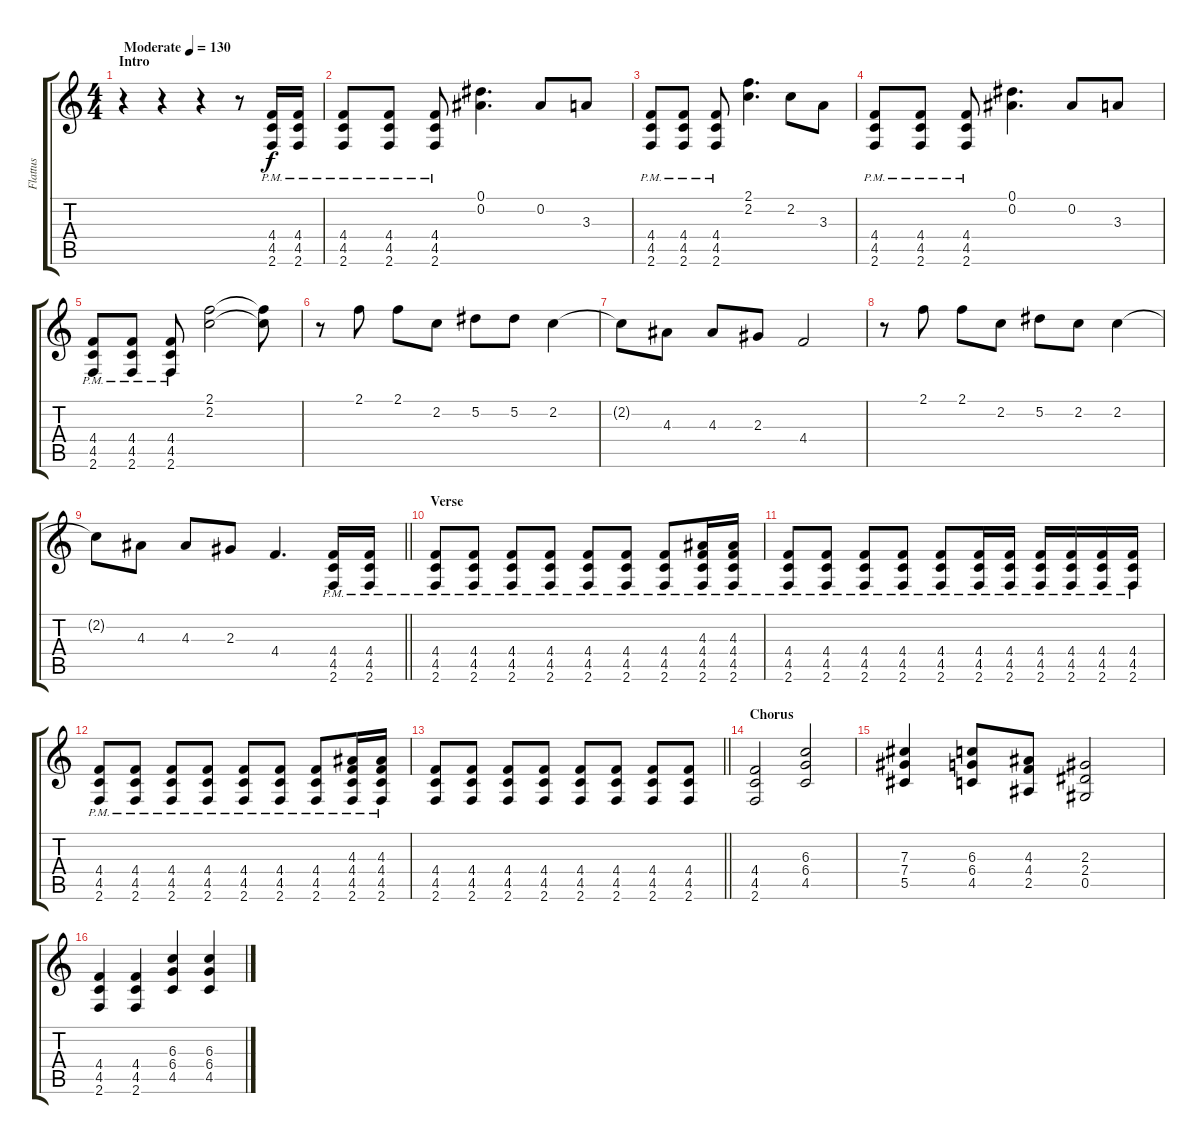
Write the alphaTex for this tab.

\track ("Flattus" "Flattus") {instrument distortionguitar}
\staff {score tabs}
\tuning (Eb4 Bb3 Gb3 Db3 Ab2 Eb2) {hide}
\ts (4 4)
\section ("" "Intro")
\tempo (130 "Moderate")
\clef g2
\ks c
r.4{dy f instrument distortionguitar} r.4 r.4 r.8 (4.4{pm} 4.5{pm} 2.6{pm}).16 (4.4{pm} 4.5{pm} 2.6{pm}).16 |
(4.4{pm} 4.5{pm} 2.6{pm}).8 (4.4{pm} 4.5{pm} 2.6{pm}).8 (4.4{pm} 4.5{pm} 2.6{pm}).8 (0.1 0.2).4{d} 0.2.8 3.3.8 |
(4.4{pm} 4.5{pm} 2.6{pm}).8 (4.4{pm} 4.5{pm} 2.6{pm}).8 (4.4{pm} 4.5{pm} 2.6{pm}).8 (2.1 2.2).4{d} 2.2.8 3.3.8 |
(4.4{pm} 4.5{pm} 2.6{pm}).8 (4.4{pm} 4.5{pm} 2.6{pm}).8 (4.4{pm} 4.5{pm} 2.6{pm}).8 (0.1 0.2).4{d} 0.2.8 3.3.8 |
(4.4{pm} 4.5{pm} 2.6{pm}).8 (4.4{pm} 4.5{pm} 2.6{pm}).8 (4.4{pm} 4.5{pm} 2.6{pm}).8 (2.1 2.2).2 (2.1{t} 2.2{t}).8 |
r.8 2.1.8 2.1.8 2.2.8 5.2.8 5.2.8 2.2.4 |
2.2{t}.8 4.3.8 4.3.8 2.3.8 4.4.2 |
r.8 2.1.8 2.1.8 2.2.8 5.2.8 2.2.8 2.2.4 |
\barLineRight lightlight
2.2{t}.8 4.3.8 4.3.8 2.3.8 4.4.4{d} (4.4{pm} 4.5{pm} 2.6{pm}).16 (4.4{pm} 4.5{pm} 2.6{pm}).16 |
\section ("" "Verse")
(4.4{pm} 4.5{pm} 2.6{pm}).8 (4.4{pm} 4.5{pm} 2.6{pm}).8 (4.4{pm} 4.5{pm} 2.6{pm}).8 (4.4{pm} 4.5{pm} 2.6{pm}).8 (4.4{pm} 4.5{pm} 2.6{pm}).8 (4.4{pm} 4.5{pm} 2.6{pm}).8 (4.4{pm} 4.5{pm} 2.6{pm}).8 (4.3 4.4{pm} 4.5{pm} 2.6{pm}).16 (4.3 4.4{pm} 4.5{pm} 2.6{pm}).16 |
(4.4{pm} 4.5{pm} 2.6{pm}).8 (4.4{pm} 4.5{pm} 2.6{pm}).8 (4.4{pm} 4.5{pm} 2.6{pm}).8 (4.4{pm} 4.5{pm} 2.6{pm}).8 (4.4{pm} 4.5{pm} 2.6{pm}).8 (4.4{pm} 4.5{pm} 2.6{pm}).16 (4.4{pm} 4.5{pm} 2.6{pm}).16 (4.4{pm} 4.5{pm} 2.6{pm}).16 (4.4{pm} 4.5{pm} 2.6{pm}).16 (4.4{pm} 4.5{pm} 2.6{pm}).16 (4.4{pm} 4.5{pm} 2.6{pm}).16 |
(4.4{pm} 4.5{pm} 2.6{pm}).8 (4.4{pm} 4.5{pm} 2.6{pm}).8 (4.4{pm} 4.5{pm} 2.6{pm}).8 (4.4{pm} 4.5{pm} 2.6{pm}).8 (4.4{pm} 4.5{pm} 2.6{pm}).8 (4.4{pm} 4.5{pm} 2.6{pm}).8 (4.4{pm} 4.5{pm} 2.6{pm}).8 (4.3 4.4{pm} 4.5{pm} 2.6{pm}).16 (4.3 4.4{pm} 4.5{pm} 2.6{pm}).16 |
\barLineRight lightlight
(4.4 4.5 2.6).8 (4.4 4.5 2.6).8 (4.4 4.5 2.6).8 (4.4 4.5 2.6).8 (4.4 4.5 2.6).8 (4.4 4.5 2.6).8 (4.4 4.5 2.6).8 (4.4 4.5 2.6).8 |
\section ("" "Chorus")
(4.4 4.5 2.6).2 (6.3 6.4 4.5).2 |
(7.3 7.4 5.5).4 (6.3 6.4 4.5).8 (4.3 4.4 2.5).8 (2.3 2.4 0.5).2 |
(4.4 4.5 2.6).4 (4.4 4.5 2.6).4 (6.3 6.4 4.5).4 (6.3 6.4 4.5).4
